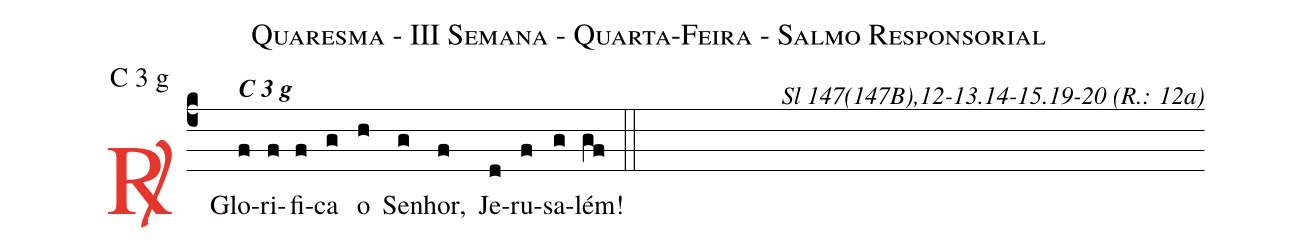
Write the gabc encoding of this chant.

name: Quaresma - III Semana - Quarta-Feira - Salmo Responsorial;
mode: C 3 g;
commentary: Sl 147(147B),12-13.14-15.19-20 (R.: 12a);
%%
(c4)

<c><sp>R/</sp>.</c>() Glo<alt>\textbf{C 3 g}</alt>(f)ri(f)fi(f)ca(g) o(h) Se(g)nhor,(f) Je(d)ru(f)sa(g)lém!(gf)

(::)
